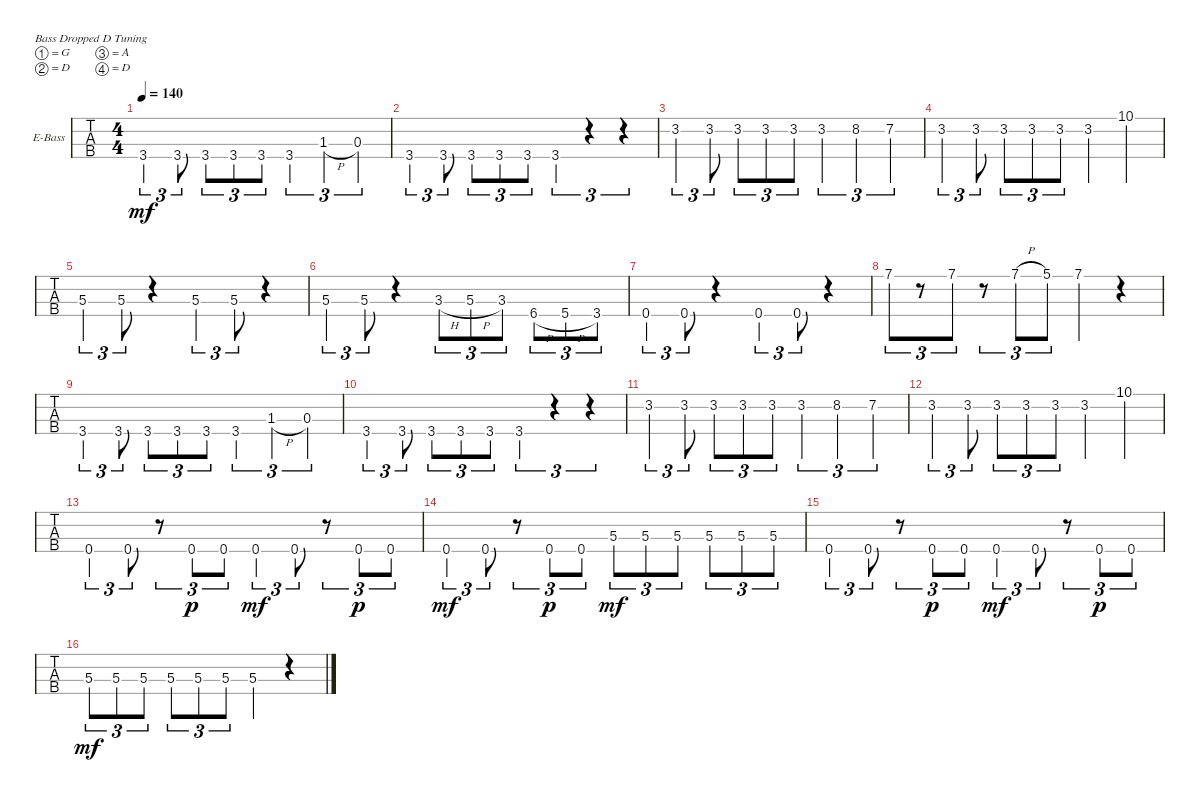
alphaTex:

\defaultSystemsLayout 4
\bracketExtendMode groupsimilarinstruments
\multiBarRest
\firstSystemTrackNameOrientation horizontal
\otherSystemsTrackNameOrientation horizontal
\track ("Cole Train" "E-Bass") {instrument electricbassfinger}
\staff {tabs}
\tuning (G2 D2 A1 D1)
\ts (4 4)
\tempo 140
\clef f4
\ks c
3.4.4{tu (3 2) dy mf} 3.4.8{tu (3 2)} 3.4.8{tu (3 2)} 3.4.8{tu (3 2)} 3.4.8{tu (3 2)} 3.4.4{tu (3 2)} 1.3{h}.4{tu (3 2)} 0.3.4{tu (3 2)} |
\clef g2
3.4.4{tu (3 2)} 3.4.8{tu (3 2)} 3.4.8{tu (3 2)} 3.4.8{tu (3 2)} 3.4.8{tu (3 2)} 3.4.4{tu (3 2)} r.4{tu (3 2)} r.4{tu (3 2)} |
\clef f4
3.2.4{tu (3 2)} 3.2.8{tu (3 2)} 3.2.8{tu (3 2)} 3.2.8{tu (3 2)} 3.2.8{tu (3 2)} 3.2.4{tu (3 2)} 8.2.4{tu (3 2)} 7.2.4{tu (3 2)} |
\clef g2
3.2.4{tu (3 2)} 3.2.8{tu (3 2)} 3.2.8{tu (3 2)} 3.2.8{tu (3 2)} 3.2.8{tu (3 2)} 3.2.4 10.1.4 |
\clef f4
5.3.4{tu (3 2)} 5.3.8{tu (3 2)} r.4 5.3.4{tu (3 2)} 5.3.8{tu (3 2)} r.4 |
5.3.4{tu (3 2)} 5.3.8{tu (3 2)} r.4 3.3{h}.8{tu (3 2)} 5.3{h}.8{tu (3 2)} 3.3.8{tu (3 2)} 6.4{h}.8{tu (3 2)} 5.4{h}.8{tu (3 2)} 3.4.8{tu (3 2)} |
0.4.4{tu (3 2)} 0.4.8{tu (3 2)} r.4 0.4.4{tu (3 2)} 0.4.8{tu (3 2)} r.4 |
7.1.8{tu (3 2)} r.8{tu (3 2)} 7.1.8{tu (3 2)} r.8{tu (3 2)} 7.1{h}.8{tu (3 2)} 5.1.8{tu (3 2)} 7.1.4 r.4 |
3.4.4{tu (3 2)} 3.4.8{tu (3 2)} 3.4.8{tu (3 2)} 3.4.8{tu (3 2)} 3.4.8{tu (3 2)} 3.4.4{tu (3 2)} 1.3{h}.4{tu (3 2)} 0.3.4{tu (3 2)} |
\clef g2
3.4.4{tu (3 2)} 3.4.8{tu (3 2)} 3.4.8{tu (3 2)} 3.4.8{tu (3 2)} 3.4.8{tu (3 2)} 3.4.4{tu (3 2)} r.4{tu (3 2)} r.4{tu (3 2)} |
\clef f4
3.2.4{tu (3 2)} 3.2.8{tu (3 2)} 3.2.8{tu (3 2)} 3.2.8{tu (3 2)} 3.2.8{tu (3 2)} 3.2.4{tu (3 2)} 8.2.4{tu (3 2)} 7.2.4{tu (3 2)} |
\clef g2
3.2.4{tu (3 2)} 3.2.8{tu (3 2)} 3.2.8{tu (3 2)} 3.2.8{tu (3 2)} 3.2.8{tu (3 2)} 3.2.4 10.1.4 |
0.4.4{tu (3 2)} 0.4.8{tu (3 2)} r.8{tu (3 2)} 0.4.8{tu (3 2) dy p} 0.4.8{tu (3 2)} 0.4.4{tu (3 2) dy mf} 0.4.8{tu (3 2)} r.8{tu (3 2)} 0.4.8{tu (3 2) dy p} 0.4.8{tu (3 2)} |
0.4.4{tu (3 2) dy mf} 0.4.8{tu (3 2)} r.8{tu (3 2)} 0.4.8{tu (3 2) dy p} 0.4.8{tu (3 2)} 5.3.8{tu (3 2) dy mf} 5.3.8{tu (3 2)} 5.3.8{tu (3 2)} 5.3.8{tu (3 2)} 5.3.8{tu (3 2)} 5.3.8{tu (3 2)} |
0.4.4{tu (3 2)} 0.4.8{tu (3 2)} r.8{tu (3 2)} 0.4.8{tu (3 2) dy p} 0.4.8{tu (3 2)} 0.4.4{tu (3 2) dy mf} 0.4.8{tu (3 2)} r.8{tu (3 2)} 0.4.8{tu (3 2) dy p} 0.4.8{tu (3 2)} |
5.3.8{tu (3 2) dy mf} 5.3.8{tu (3 2)} 5.3.8{tu (3 2)} 5.3.8{tu (3 2)} 5.3.8{tu (3 2)} 5.3.8{tu (3 2)} 5.3.4 r.4
